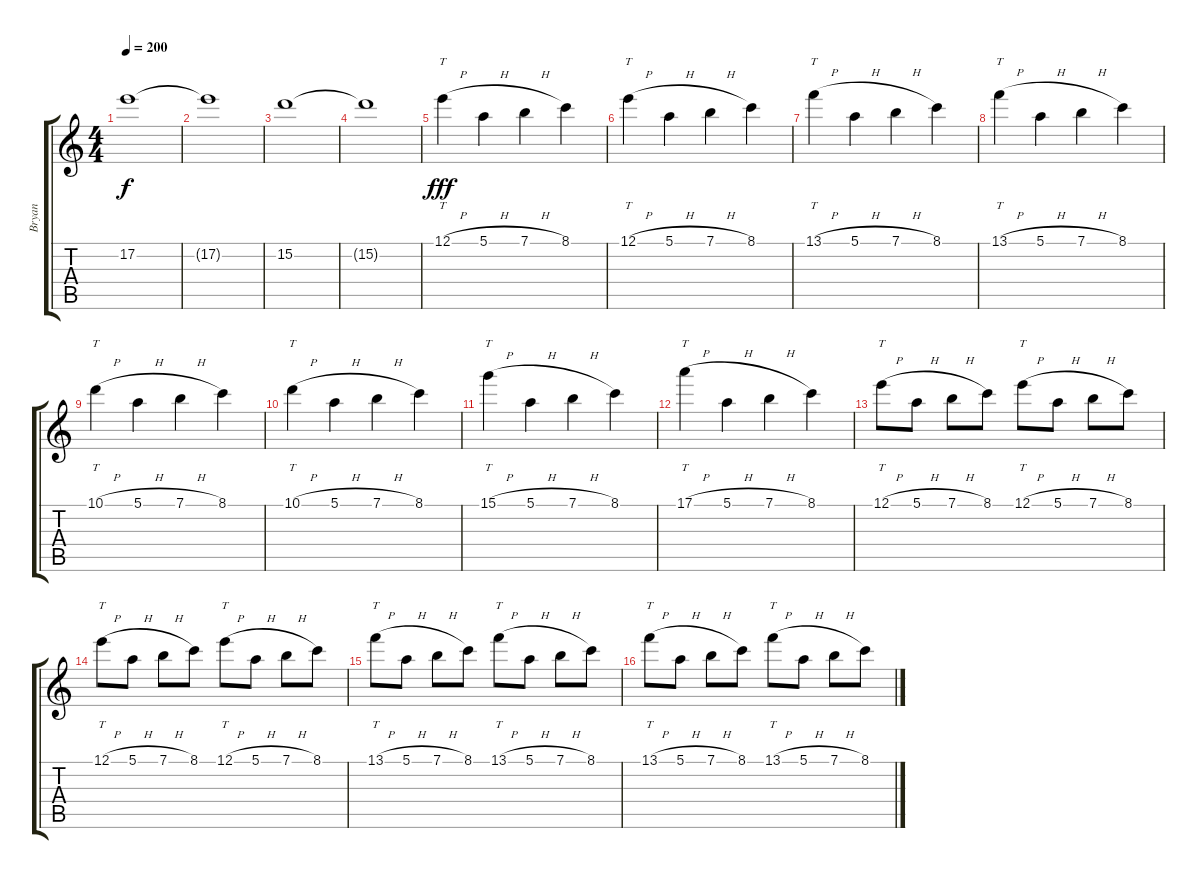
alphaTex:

\track ("Bryan " "Bryan ") {instrument distortionguitar}
\staff {score tabs}
\tuning (E4 B3 G3 D3 A2 D2) {hide}
\ts (4 4)
\tempo 200
\clef g2
\ks c
17.2.1{dy f} |
17.2{t}.1 |
15.2.1 |
15.2{t}.1 |
12.1{h}.4{tt dy fff} 5.1{h}.4 7.1{h}.4 8.1.4 |
12.1{h}.4{tt} 5.1{h}.4 7.1{h}.4 8.1.4 |
13.1{h}.4{tt} 5.1{h}.4 7.1{h}.4 8.1.4 |
13.1{h}.4{tt} 5.1{h}.4 7.1{h}.4 8.1.4 |
10.1{h}.4{tt} 5.1{h}.4 7.1{h}.4 8.1.4 |
10.1{h}.4{tt} 5.1{h}.4 7.1{h}.4 8.1.4 |
15.1{h}.4{tt} 5.1{h}.4 7.1{h}.4 8.1.4 |
17.1{h}.4{tt} 5.1{h}.4 7.1{h}.4 8.1.4 |
12.1{h}.8{tt} 5.1{h}.8 7.1{h}.8 8.1.8 12.1{h}.8{tt} 5.1{h}.8 7.1{h}.8 8.1.8 |
12.1{h}.8{tt} 5.1{h}.8 7.1{h}.8 8.1.8 12.1{h}.8{tt} 5.1{h}.8 7.1{h}.8 8.1.8 |
13.1{h}.8{tt} 5.1{h}.8 7.1{h}.8 8.1.8 13.1{h}.8{tt} 5.1{h}.8 7.1{h}.8 8.1.8 |
13.1{h}.8{tt} 5.1{h}.8 7.1{h}.8 8.1.8 13.1{h}.8{tt} 5.1{h}.8 7.1{h}.8 8.1.8
